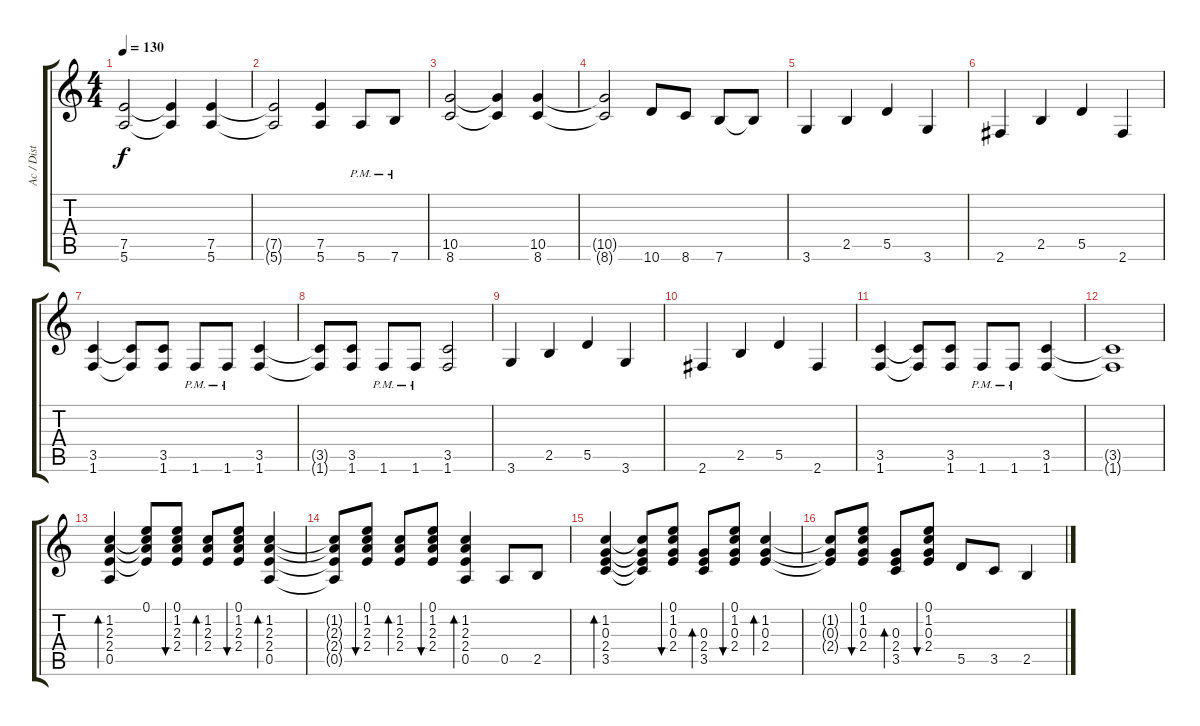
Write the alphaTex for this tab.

\track ("Ac / Dist" "Ac / Dist") {instrument acousticguitarsteel}
\staff {score tabs}
\tuning (E4 B3 G3 D3 A2 E2) {hide}
\ts (4 4)
\tempo 130
\clef g2
\ks c
(7.5 5.6).2{dy f} (7.5{t} 5.6{t}).4 (7.5 5.6).4 |
(7.5{t} 5.6{t}).2 (7.5 5.6).4 5.6{pm}.8 7.6{pm}.8 |
(10.5 8.6).2 (10.5{t} 8.6{t}).4 (10.5 8.6).4 |
(10.5{t} 8.6{t}).2 10.6.8 8.6.8 7.6.8 7.6{t}.8 |
3.6.4 2.5.4 5.5.4 3.6.4 |
2.6.4 2.5.4 5.5.4 2.6.4 |
(3.5 1.6).4 (3.5{t} 1.6{t}).8 (3.5 1.6).8 1.6{pm}.8 1.6{pm}.8 (3.5 1.6).4 |
(3.5{t} 1.6{t}).8 (3.5 1.6).8 1.6{pm}.8 1.6{pm}.8 (3.5 1.6).2 |
3.6.4 2.5.4 5.5.4 3.6.4 |
2.6.4 2.5.4 5.5.4 2.6.4 |
(3.5 1.6).4 (3.5{t} 1.6{t}).8 (3.5 1.6).8 1.6{pm}.8 1.6{pm}.8 (3.5 1.6).4 |
(3.5{t} 1.6{t}).1{volume 6} |
(1.2 2.3 2.4 0.5).4{bd 30 volume 10 instrument acousticguitarsteel} (0.1 1.2{t} 2.3{t} 2.4{t}).8 (0.1 1.2 2.3 2.4).8{bu 30} (1.2 2.3 2.4).8{bd 30} (0.1 1.2 2.3 2.4).8{bu 30} (1.2 2.3 2.4 0.5).4{bd 30} |
(1.2{t} 2.3{t} 2.4{t} 0.5{t}).8 (0.1 1.2 2.3 2.4).8{bu 30} (1.2 2.3 2.4).8{bd 30} (0.1 1.2 2.3 2.4).8{bu 30} (1.2 2.3 2.4 0.5).4{bd 30} 0.5.8 2.5.8 |
(1.2 0.3 2.4 3.5).4{bd 30} (1.2{t} 0.3{t} 2.4{t} 3.5{t}).8 (0.1 1.2 0.3 2.4).8{bu 30} (0.3 2.4 3.5).8{bd 30} (0.1 1.2 0.3 2.4).8{bu 30} (1.2 0.3 2.4).4{bd 30} |
(1.2{t} 0.3{t} 2.4{t}).8 (0.1 1.2 0.3 2.4).8{bu 30} (0.3 2.4 3.5).8{bd 30} (0.1 1.2 0.3 2.4).8{bu 30} 5.5.8 3.5.8 2.5.4
